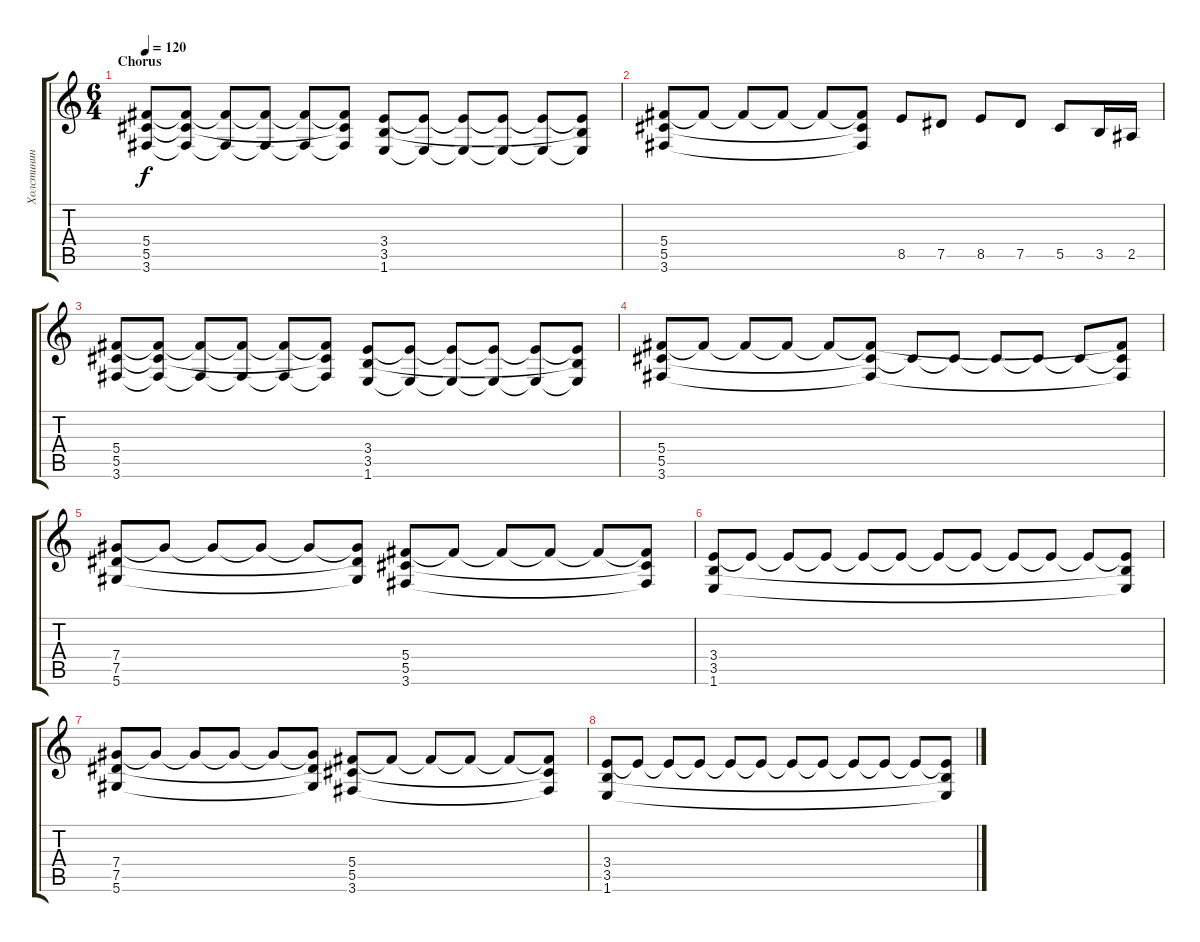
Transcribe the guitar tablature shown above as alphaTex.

\track ("Холстинин (Guitar 1)" "Холстинин ") {instrument distortionguitar}
\staff {score tabs}
\tuning (Eb4 Bb3 Gb3 Db3 Ab2 Eb2) {hide}
\ts (6 4)
\section ("" "Chorus")
\tempo 120
\clef g2
\ks c
(5.4 5.5 3.6).8{dy f} (5.4{t} 5.5{t} 3.6{t}).8 (5.4{t} 3.6{t}).8 (5.4{t} 3.6{t}).8 (5.4{t} 3.6{t}).8 (5.4{t} 5.5{t} 3.6{t}).8 (3.4 3.5 1.6).8 (3.4{t} 1.6{t}).8 (3.4{t} 1.6{t}).8 (3.4{t} 1.6{t}).8 (3.4{t} 1.6{t}).8 (3.4{t} 3.5{t} 1.6{t}).8 |
(5.4 5.5 3.6).8 5.4{t}.8 5.4{t}.8 5.4{t}.8 5.4{t}.8 (5.4{t} 5.5{t} 3.6{t}).8 8.5.8 7.5.8 8.5.8 7.5.8 5.5.8 3.5.16 2.5.16 |
(5.4 5.5 3.6).8 (5.4{t} 5.5{t} 3.6{t}).8 (5.4{t} 3.6{t}).8 (5.4{t} 3.6{t}).8 (5.4{t} 3.6{t}).8 (5.4{t} 5.5{t} 3.6{t}).8 (3.4 3.5 1.6).8 (3.4{t} 1.6{t}).8 (3.4{t} 1.6{t}).8 (3.4{t} 1.6{t}).8 (3.4{t} 1.6{t}).8 (3.4{t} 3.5{t} 1.6{t}).8 |
(5.4 5.5 3.6).8 5.4{t}.8 5.4{t}.8 5.4{t}.8 5.4{t}.8 (5.4{t} 5.5{t} 3.6{t}).8 5.5{t}.8 5.5{t}.8 5.5{t}.8 5.5{t}.8 5.5{t}.8 (5.4{t} 5.5{t} 3.6{t}).8 |
(7.4 7.5 5.6).8 7.4{t}.8 7.4{t}.8 7.4{t}.8 7.4{t}.8 (7.4{t} 7.5{t} 5.6{t}).8 (5.4 5.5 3.6).8 5.4{t}.8 5.4{t}.8 5.4{t}.8 5.4{t}.8 (5.4{t} 5.5{t} 3.6{t}).8 |
(3.4 3.5 1.6).8 3.4{t}.8 3.4{t}.8 3.4{t}.8 3.4{t}.8 3.4{t}.8 3.4{t}.8 3.4{t}.8 3.4{t}.8 3.4{t}.8 3.4{t}.8 (3.4{t} 3.5{t} 1.6{t}).8 |
(7.4 7.5 5.6).8 7.4{t}.8 7.4{t}.8 7.4{t}.8 7.4{t}.8 (7.4{t} 7.5{t} 5.6{t}).8 (5.4 5.5 3.6).8 5.4{t}.8 5.4{t}.8 5.4{t}.8 5.4{t}.8 (5.4{t} 5.5{t} 3.6{t}).8 |
(3.4 3.5 1.6).8 3.4{t}.8 3.4{t}.8 3.4{t}.8 3.4{t}.8 3.4{t}.8 3.4{t}.8 3.4{t}.8 3.4{t}.8 3.4{t}.8 3.4{t}.8 (3.4{t} 3.5{t} 1.6{t}).8
